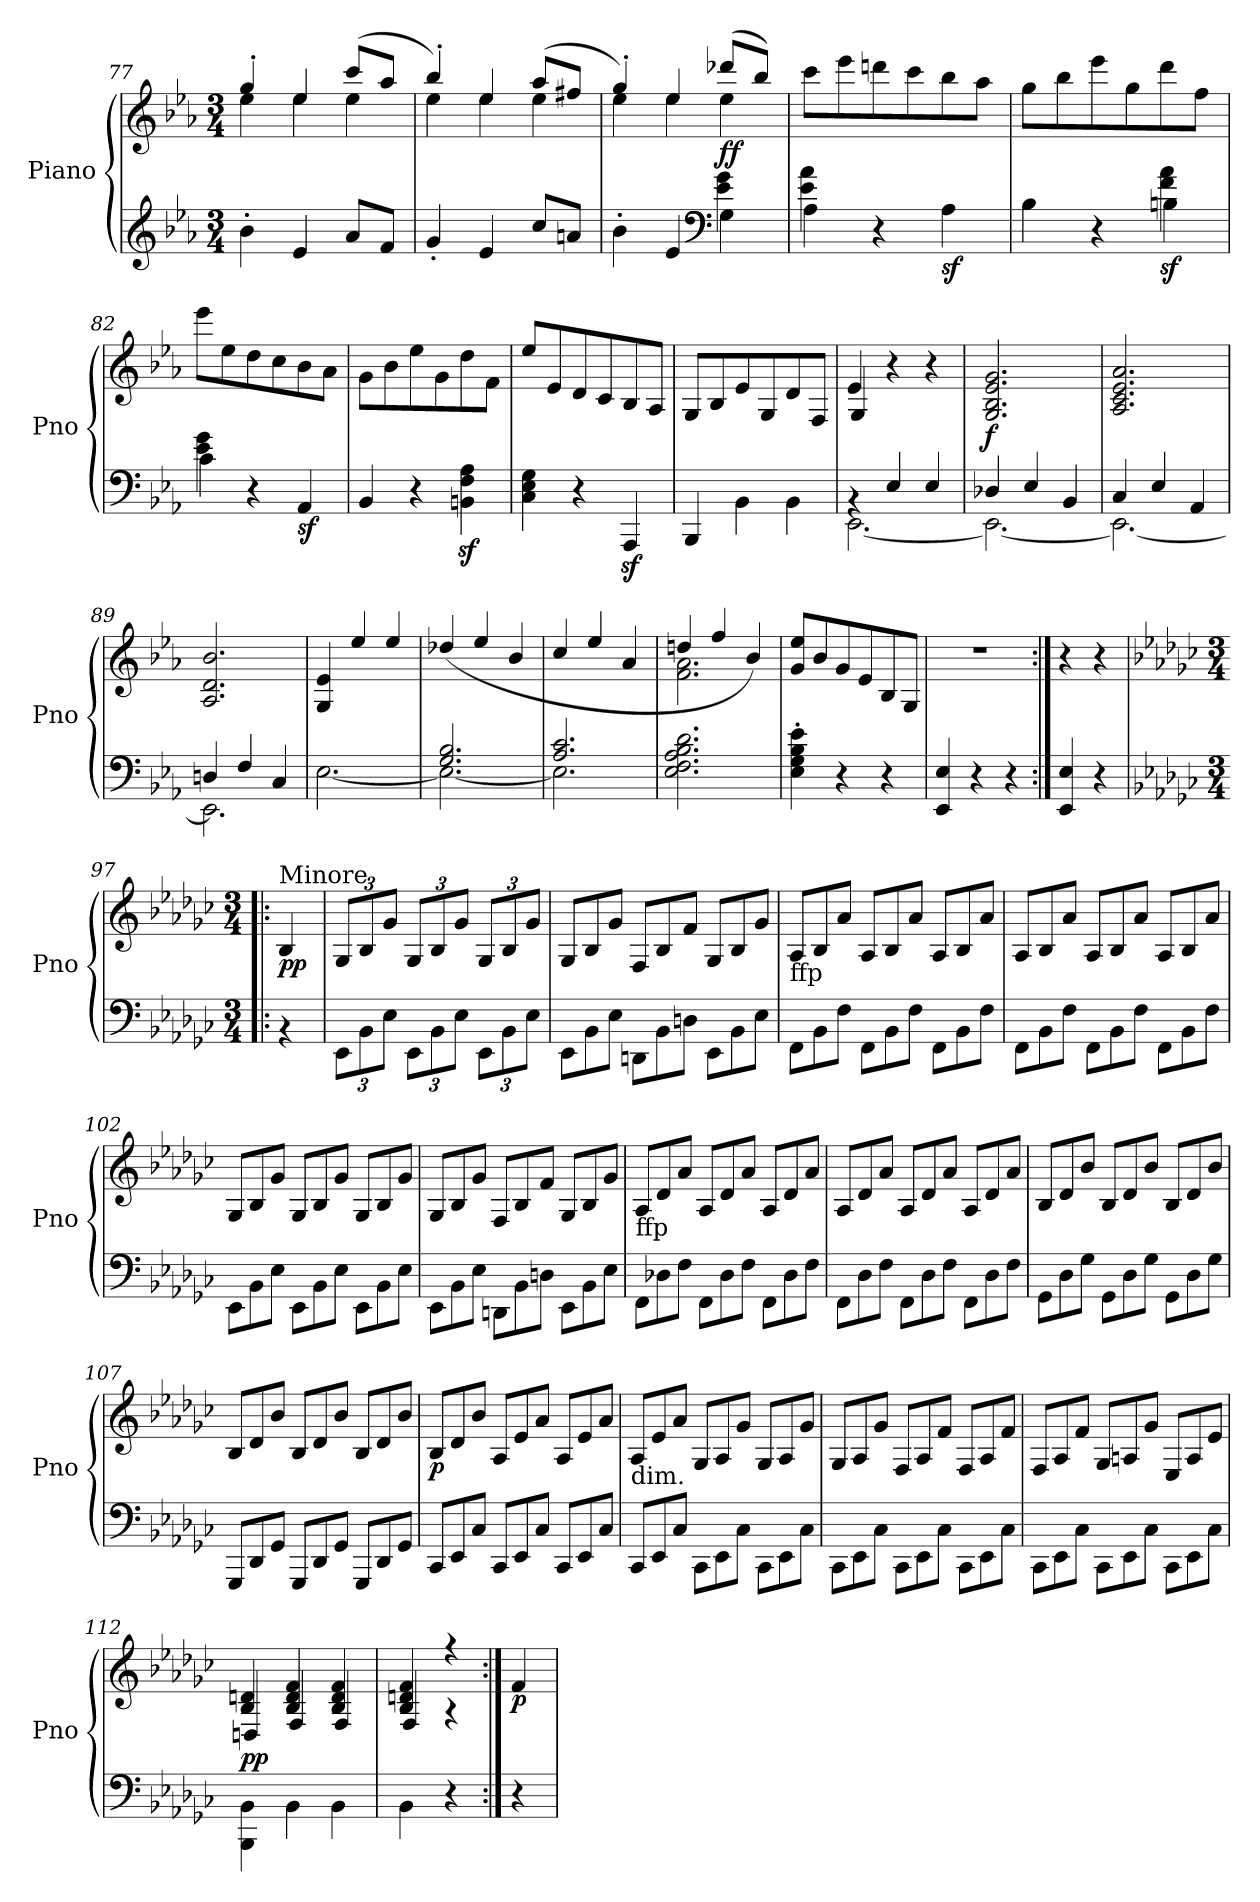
**kern	**kern	**dynam
*part1	*part1	*part1
*staff2	*staff1	*staff1/2
*I"Piano	*	*
*I'Pno	*	*
!!LO:LB:g=z
*clefG2	*clefG2	*
*k[b-e-a-]	*k[b-e-a-]	*
*E-:	*E-:	*
*M3/4	*M3/4	*
=77	=77	=77
*	*^	*
4b-'\	4gg'/	4ee-\	.
4e-/	4ee-/	4ee-\	.
8a-/L	(>8ccc/L	4ee-\	.
8f/J	8aa-/J	.	.
=78	=78	=78	=78
4g'/	4bb-'/)	4ee-\	.
4e-/	4ee-/	4ee-\	.
8cc/L	(>8aa-/L	4ee-\	.
8an/J	8ff#X/J	.	.
=79	=79	=79	=79
*^	*	*	*
4b-'\	2ryy	4gg'/)	4ee-\	.
4e-/	.	4ee-/	4ee-\	.
*clefF4	*	*	*	*
!	!	!	!	!LO:DY:b
4G\	4e-\ 4g\	(>8ddd-X/L	4ee-\	ff
.	.	8bb-/J)	.	.
*	*	*v	*v	*
=80	=80	=80	=80
4A-\	4e-\ 4a-\	8ccc\L	.
.	.	8eee-\	.
4r	2ryy	8dddn\	.
.	.	8ccc\	.
!	!	!	!LO:DY:b=2
4A-\	.	8bb-\	sf
.	.	8aa-\J	.
=81	=81	=81	=81
4B-\	2ryy	8gg\L	.
.	.	8bb-\	.
4r	.	8eee-\	.
.	.	8gg\	.
!	!	!	!LO:DY:b=2
4f\ 4a-\	4Bn\	8ddd\	sf
.	.	8ff\J	.
=82	=82	=82	=82
4e-\ 4g\	4c\	8eee-\L	.
.	.	8ee-\	.
4r	2ryy	8dd\	.
.	.	8cc\	.
!	!	!	!LO:DY:b=2
4AA-/	.	8b-\	sf
.	.	8a-\J	.
*v	*v	*	*
=83	=83	=83
4BB-/	8g\L	.
.	8b-\	.
4r	8ee-\	.
.	8g\	.
4BBn\z< 4F\z< 4A-\z<	8dd\	.
.	8f\J	.
!!LO:PB:g=z
=84	=84	=84
4C\ 4E-\ 4G\	8ee-/L	.
.	8e-/	.
4r	8d/	.
.	8c/	.
4AAA-z</	8B-/	.
.	8A-/J	.
=85	=85	=85
4BBB-/	8G/L	.
.	8B-/	.
4BB-\	8e-/	.
.	8G/	.
4BB-\	8d/	.
.	8F/J	.
=86	=86	=86
*^	*^	*
4rBB	[2.EE-\	4e-/	4G/	.
4E-/	.	4r	2ryy	.
4E-/	.	4r	.	.
*	*	*v	*v	*
=87	=87	=87	=87
!	!	!	!LO:DY:b
4D-X/	2.EE-\_	2.G/ 2.B-/ 2.e-/ 2.g/	f
4E-/	.	.	.
4BB-/	.	.	.
=88	=88	=88	=88
4C/	2.EE-\_	2.A-/ 2.c/ 2.e-/ 2.a-/	.
4E-/	.	.	.
4AA-/	.	.	.
=89	=89	=89	=89
4Dn/	2.EE-\]	2.A-/ 2.d/ 2.b-/	.
4F/	.	.	.
4C/	.	.	.
=90	=90	=90	=90
2.ryy	[2.E-\	4G/ 4e-/	.
.	.	4ee-/	.
.	.	4ee-/	.
=91	=91	=91	=91
2.G/ 2.B-/	2.E-\_	(>4dd-X/	.
.	.	4ee-/	.
.	.	4b-/	.
=92	=92	=92	=92
2.A-/ 2.c/	2.E-\]	4cc/	.
.	.	4ee-/	.
.	.	4a-/	.
*v	*v	*	*
!!LO:LB:g=z
=93	=93	=93
*	*^	*
2.E-\ 2.F\ 2.A-\ 2.B-\ 2.d\	4ddn/	2.f\ 2.a-\	.
.	4ff/	.	.
.	4b-/)	.	.
*	*v	*v	*
=94	=94	=94
4E-\' 4G\' 4B-\' 4e-\'	8g/ 8ee-/L	.
.	8b-/	.
4r	8g/	.
.	8e-/	.
4r	8B-/	.
.	8G/J	.
=95	=95	=95
4EE-/ 4E-/	2.r	.
4r	.	.
4r	.	.
=96:|!	=96:|!	=96:|!
4EE-/ 4E-/	4r	.
4r	4r	.
=97!|:	=97!|:	=97!|:
*k[b-e-a-d-g-c-]	*k[b-e-a-d-g-c-]	*
*G-:	*G-:	*
*M3/4	*M3/4	*
!	!LO:TX:a:t=Minore	!
!	!	!LO:DY:b
4rBB	4B-/	pp
=98	=98	=98
*Xbrackettup	*Xbrackettup	*
12EE-\L	12G-/L	.
12BB-\	12B-/	.
12E-\J	12g-/J	.
12EE-\L	12G-/L	.
12BB-\	12B-/	.
12E-\J	12g-/J	.
12EE-\L	12G-/L	.
12BB-\	12B-/	.
12E-\J	12g-/J	.
!!LO:LB:g=z
=99	=99	=99
*Xtuplet	*Xtuplet	*
12EE-\L	12G-/L	.
12BB-\	12B-/	.
12E-\J	12g-/J	.
12DDn\L	12F/L	.
12BB-\	12B-/	.
12Dn\J	12f/J	.
12EE-\L	12G-/L	.
12BB-\	12B-/	.
12E-\J	12g-/J	.
=100	=100	=100
!	!LO:TX:b:t=ffp	!
12FF\L	12A-/L	.
12BB-\	12B-/	.
12F\J	12a-/J	.
12FF\L	12A-/L	.
12BB-\	12B-/	.
12F\J	12a-/J	.
12FF\L	12A-/L	.
12BB-\	12B-/	.
12F\J	12a-/J	.
=101	=101	=101
12FF\L	12A-/L	.
12BB-\	12B-/	.
12F\J	12a-/J	.
12FF\L	12A-/L	.
12BB-\	12B-/	.
12F\J	12a-/J	.
12FF\L	12A-/L	.
12BB-\	12B-/	.
12F\J	12a-/J	.
=102	=102	=102
12EE-\L	12G-/L	.
12BB-\	12B-/	.
12E-\J	12g-/J	.
12EE-\L	12G-/L	.
12BB-\	12B-/	.
12E-\J	12g-/J	.
12EE-\L	12G-/L	.
12BB-\	12B-/	.
12E-\J	12g-/J	.
!!LO:LB:g=z
=103	=103	=103
12EE-\L	12G-/L	.
12BB-\	12B-/	.
12E-\J	12g-/J	.
12DDn\L	12F/L	.
12BB-\	12B-/	.
12Dn\J	12f/J	.
12EE-\L	12G-/L	.
12BB-\	12B-/	.
12E-\J	12g-/J	.
=104	=104	=104
!	!LO:TX:b:t=ffp	!
12FF\L	12A-/L	.
12D-X\	12d-/	.
12F\J	12a-/J	.
12FF\L	12A-/L	.
12D-\	12d-/	.
12F\J	12a-/J	.
12FF\L	12A-/L	.
12D-\	12d-/	.
12F\J	12a-/J	.
=105	=105	=105
12FF\L	12A-/L	.
12D-\	12d-/	.
12F\J	12a-/J	.
12FF\L	12A-/L	.
12D-\	12d-/	.
12F\J	12a-/J	.
12FF\L	12A-/L	.
12D-\	12d-/	.
12F\J	12a-/J	.
=106	=106	=106
12GG-\L	12B-/L	.
12D-\	12d-/	.
12G-\J	12b-/J	.
12GG-\L	12B-/L	.
12D-\	12d-/	.
12G-\J	12b-/J	.
12GG-\L	12B-/L	.
12D-\	12d-/	.
12G-\J	12b-/J	.
!!LO:LB:g=z
=107	=107	=107
12GGG-/L	12B-/L	.
12DD-/	12d-/	.
12GG-/J	12b-/J	.
12GGG-/L	12B-/L	.
12DD-/	12d-/	.
12GG-/J	12b-/J	.
12GGG-/L	12B-/L	.
12DD-/	12d-/	.
12GG-/J	12b-/J	.
=108	=108	=108
!	!	!LO:DY:b
12CC-/L	12B-/L	p
12EE-/	12d-/	.
12C-/J	12b-/J	.
12CC-/L	12A-/L	.
12EE-/	12e-/	.
12C-/J	12a-/J	.
12CC-/L	12A-/L	.
12EE-/	12e-/	.
12C-/J	12a-/J	.
=109	=109	=109
!	!LO:TX:b:t=dim.	!
12CC-/L	12A-/L	.
12EE-/	12e-/	.
12C-/J	12a-/J	.
12CC-\L	12G-/L	.
12EE-\	12A-/	.
12C-\J	12g-/J	.
12CC-\L	12G-/L	.
12EE-\	12A-/	.
12C-\J	12g-/J	.
=110	=110	=110
12CC-\L	12G-/L	.
12EE-\	12A-/	.
12C-\J	12g-/J	.
12CC-\L	12F/L	.
12EE-\	12A-/	.
12C-\J	12f/J	.
12CC-\L	12F/L	.
12EE-\	12A-/	.
12C-\J	12f/J	.
!!LO:LB:g=z
=111	=111	=111
12CC-\L	12F/L	.
12EE-\	12A-/	.
12C-\J	12f/J	.
12CC-\L	12G-/L	.
12EE-\	12An/	.
12C-\J	12g-/J	.
12CC-\L	12E-/L	.
12EE-\	12A/	.
12C-\J	12e-/J	.
=112	=112	=112
*	*^	*
!	!	!	!LO:DY:b
4BBB-\ 4BB-\	4B-/ 4dn/	4Dn/	pp
4BB-\	4B-/ 4d/ 4f/	4F/	.
4BB-\	4B-/ 4d/ 4f/	4F/	.
=113	=113	=113	=113
4BB-\	4B-/ 4dn/ 4f/	4F/	.
4r	4r	4r	.
=114:|!	=114:|!	=114:|!	=114:|!
!	!	!	!LO:DY:b
*	*v	*v	*
4r	4f/	p
=	=	=
*-	*-	*-
